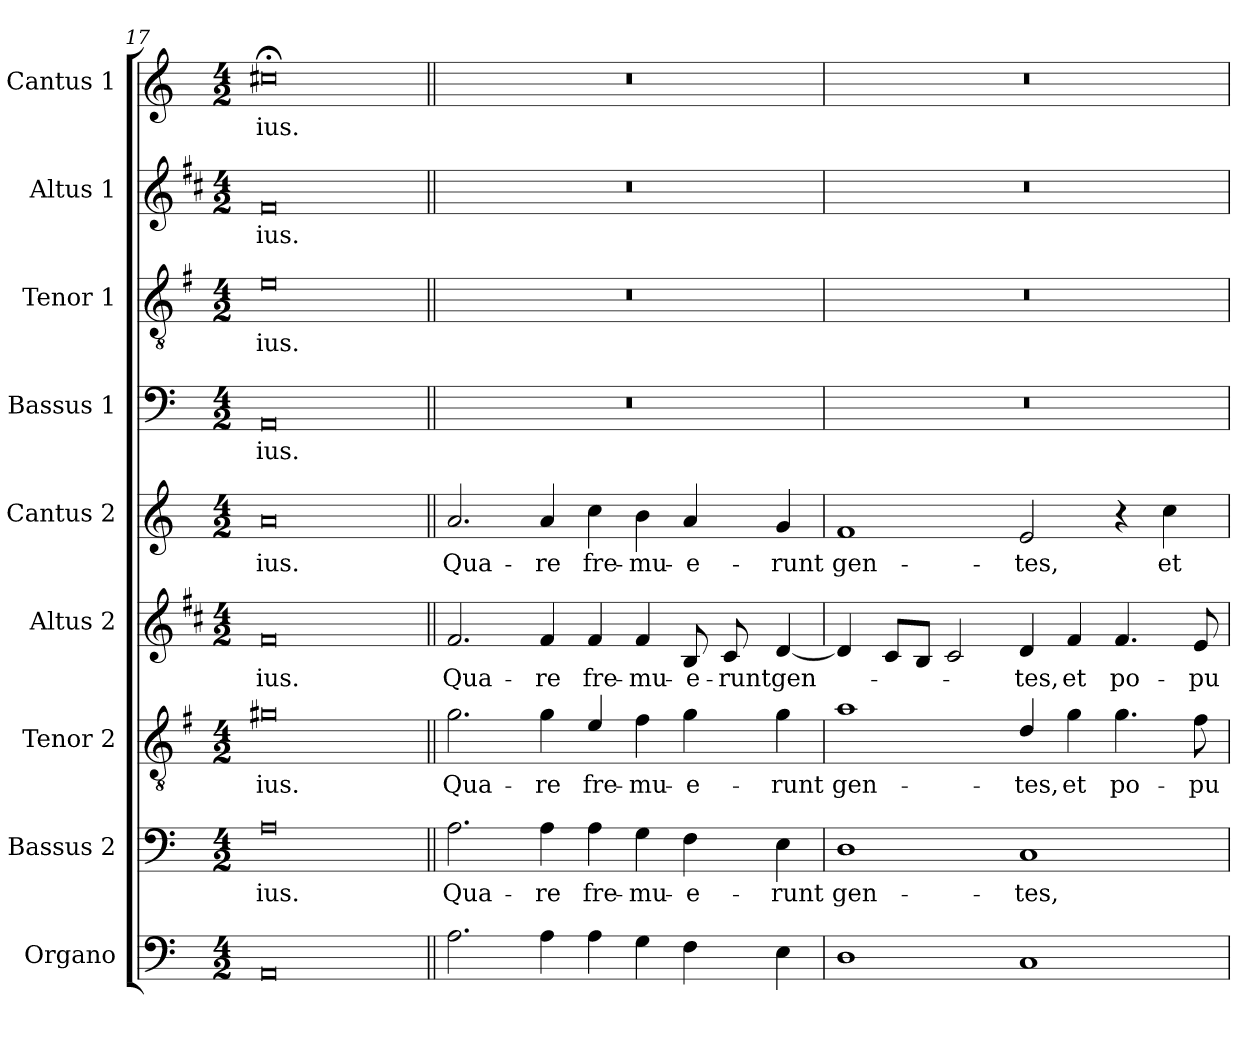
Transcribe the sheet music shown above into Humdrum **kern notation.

**kern	**kern	**text	**kern	**text	**kern	**text	**kern	**text	**kern	**text	**kern	**text	**kern	**text	**kern	**text
*part9	*part8	*part8	*part7	*part7	*part6	*part6	*part5	*part5	*part4	*part4	*part3	*part3	*part2	*part2	*part1	*part1
*staff9	*staff8	*staff8	*staff7	*staff7	*staff6	*staff6	*staff5	*staff5	*staff4	*staff4	*staff3	*staff3	*staff2	*staff2	*staff1	*staff1
*I"Organo	*I"Bassus 2	*	*I"Tenor 2	*	*I"Altus 2	*	*I"Cantus 2	*	*I"Bassus 1	*	*I"Tenor 1	*	*I"Altus 1	*	*I"Cantus 1	*
*I'Org	*I'B2	*	*I'T2	*	*I'A2	*	*I'C2	*	*I'B1	*	*I'T1	*	*I'A1	*	*I'C1	*
*clefF4	*clefF4	*	*clefGv2	*	*clefG2	*	*clefG2	*	*clefF4	*	*clefGv2	*	*clefG2	*	*clefG2	*
*	*	*	*ITrd4c7	*	*ITrd1c2	*	*	*	*	*	*ITrd4c7	*	*ITrd1c2	*	*	*
*k[]	*k[]	*	*k[]	*	*k[]	*	*k[]	*	*k[]	*	*k[]	*	*k[]	*	*k[]	*
*C:	*C:	*	*C:	*	*C:	*	*C:	*	*C:	*	*C:	*	*C:	*	*C:	*
*M4/2	*M4/2	*	*M4/2	*	*M4/2	*	*M4/2	*	*M4/2	*	*M4/2	*	*M4/2	*	*M4/2	*
=17	=17	=17	=17	=17	=17	=17	=17	=17	=17	=17	=17	=17	=17	=17	=17	=17
!	!	!LO:LY:b	!	!LO:LY:b	!	!LO:LY:b	!	!LO:LY:b	!	!LO:LY:b	!	!LO:LY:b	!	!LO:LY:b	!	!LO:LY:b
0AA	0A	-ius.	0c#X	-ius.	0e	-ius.	0a	-ius.	0AA	-ius.	0A	-ius.	0e	-ius.	0cc#X;<	-ius.
=18||	=18||	=18||	=18||	=18||	=18||	=18||	=18||	=18||	=18||	=18||	=18||	=18||	=18||	=18||	=18||	=18||
!	!	!LO:LY:b	!	!LO:LY:b	!	!LO:LY:b	!	!LO:LY:b	!	!	!	!	!	!	!	!
2.A\	2.A\	Qua-	2.c\	Qua-	2.e/	Qua-	2.a/	Qua-	0r	.	0r	.	0r	.	0r	.
!	!	!LO:LY:b	!	!LO:LY:b	!	!LO:LY:b	!	!LO:LY:b	!	!	!	!	!	!	!	!
4A\	4A\	-re	4c\	-re	4e/	-re	4a/	-re	.	.	.	.	.	.	.	.
!	!	!LO:LY:b	!	!LO:LY:b	!	!LO:LY:b	!	!LO:LY:b	!	!	!	!	!	!	!	!
4A\	4A\	fre-	4A/	fre-	4e/	fre-	4cc\	fre-	.	.	.	.	.	.	.	.
!	!	!LO:LY:b	!	!LO:LY:b	!	!LO:LY:b	!	!LO:LY:b	!	!	!	!	!	!	!	!
4G\	4G\	-mu-	4B\	-mu-	4e/	-mu-	4b\	-mu-	.	.	.	.	.	.	.	.
!	!	!LO:LY:b	!	!LO:LY:b	!	!LO:LY:b	!	!LO:LY:b	!	!	!	!	!	!	!	!
4F\	4F\	-e-	4c\	-e-	8A/	-e-	4a/	-e-	.	.	.	.	.	.	.	.
!	!	!	!	!	!	!LO:LY:b	!	!	!	!	!	!	!	!	!	!
.	.	.	.	.	8B/	-runt	.	.	.	.	.	.	.	.	.	.
!	!	!LO:LY:b	!	!LO:LY:b	!	!LO:LY:b	!	!LO:LY:b	!	!	!	!	!	!	!	!
4E\	4E\	-runt	4c\	-runt	[4c/	gen-	4g/	-runt	.	.	.	.	.	.	.	.
=19	=19	=19	=19	=19	=19	=19	=19	=19	=19	=19	=19	=19	=19	=19	=19	=19
!	!	!LO:LY:b	!	!LO:LY:b	!	!	!	!LO:LY:b	!	!	!	!	!	!	!	!
1D	1D	gen-	1d	gen-	4c/]	.	1f	gen-	0r	.	0r	.	0r	.	0r	.
.	.	.	.	.	8B/L	.	.	.	.	.	.	.	.	.	.	.
.	.	.	.	.	8A/J	.	.	.	.	.	.	.	.	.	.	.
.	.	.	.	.	2B/	.	.	.	.	.	.	.	.	.	.	.
!	!	!LO:LY:b	!	!LO:LY:b	!	!LO:LY:b	!	!LO:LY:b	!	!	!	!	!	!	!	!
1C	1C	-tes,	4G/	-tes,	4c/	-tes,	2e/	-tes,	.	.	.	.	.	.	.	.
!	!	!	!	!LO:LY:b	!	!LO:LY:b	!	!	!	!	!	!	!	!	!	!
.	.	.	4c\	et	4e/	et	.	.	.	.	.	.	.	.	.	.
!	!	!	!	!LO:LY:b	!	!LO:LY:b	!	!	!	!	!	!	!	!	!	!
.	.	.	4.c\	po-	4.e/	po-	4r	.	.	.	.	.	.	.	.	.
!	!	!	!	!	!	!	!	!LO:LY:b	!	!	!	!	!	!	!	!
.	.	.	.	.	.	.	4cc\	et	.	.	.	.	.	.	.	.
!	!	!	!	!LO:LY:b	!	!LO:LY:b	!	!	!	!	!	!	!	!	!	!
.	.	.	8B\	-pu-	8d/	-pu-	.	.	.	.	.	.	.	.	.	.
=	=	=	=	=	=	=	=	=	=	=	=	=	=	=	=	=
*-	*-	*-	*-	*-	*-	*-	*-	*-	*-	*-	*-	*-	*-	*-	*-	*-
